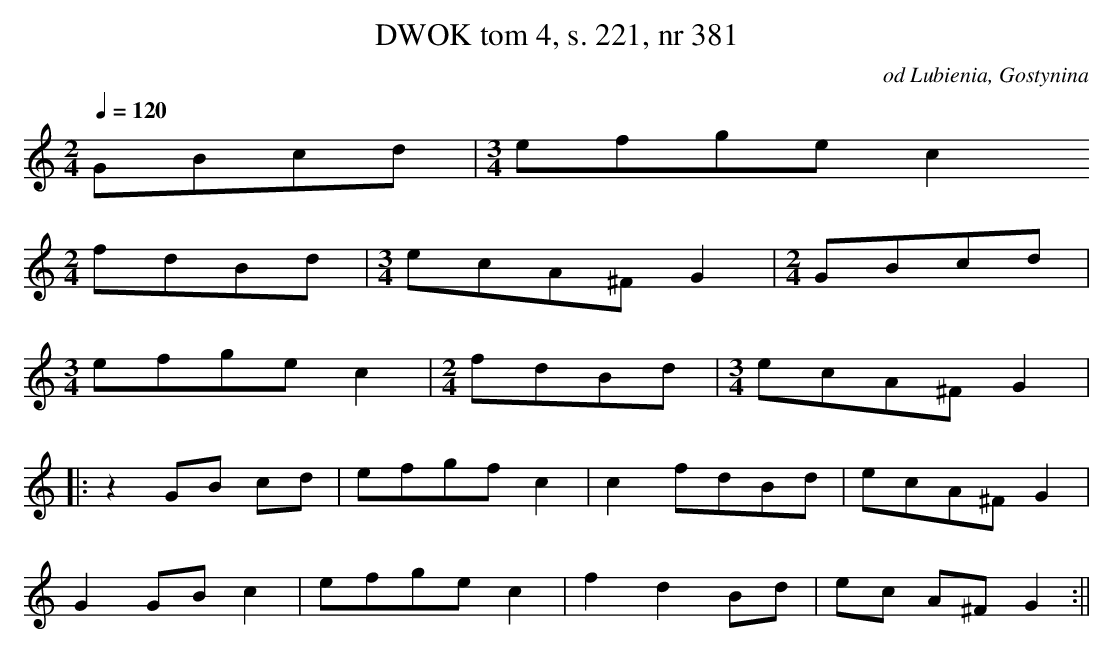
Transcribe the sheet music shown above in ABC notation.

X:1
T: DWOK tom 4, s. 221, nr 381
O:od Lubienia, Gostynina
L:1/8
M:2/4
K:C
Q:1/4=120
GBcd|\
M:3/4
efgec2
M:2/4
fdBd|\
M:3/4
ecA^FG2|\
M:2/4
GBcd|
M:3/4
efgec2|\
M:2/4
fdBd|\
M:3/4
ecA^FG2|
|:z2GB cd|efgfc2|c2fdBd|ecA^FG2|
G2GBc2|efgec2|f2d2Bd|ec A^FG2:||
